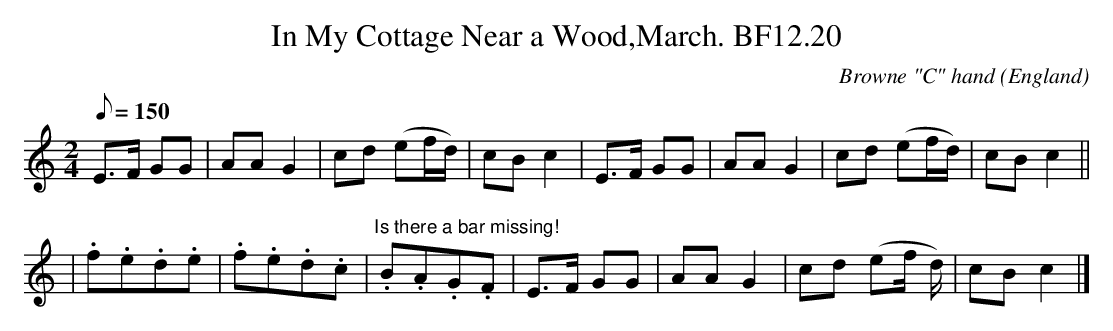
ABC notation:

X:1
T:In My Cottage Near a Wood,March. BF12.20
M:2/4
L:1/8
Q:150
C:Browne "C" hand
O:England
K:C
E>F GG|AAG2|cd (ef/d/)|cBc2|E>F GG|AAG2|cd (ef/d/)|cBc2||!
|.f.e.d.e|.f.e.d.c|"Is there a bar missing!".B.A.G.F|E>F GG|AAG2|cd (ef/
d/)|cBc2
|]
